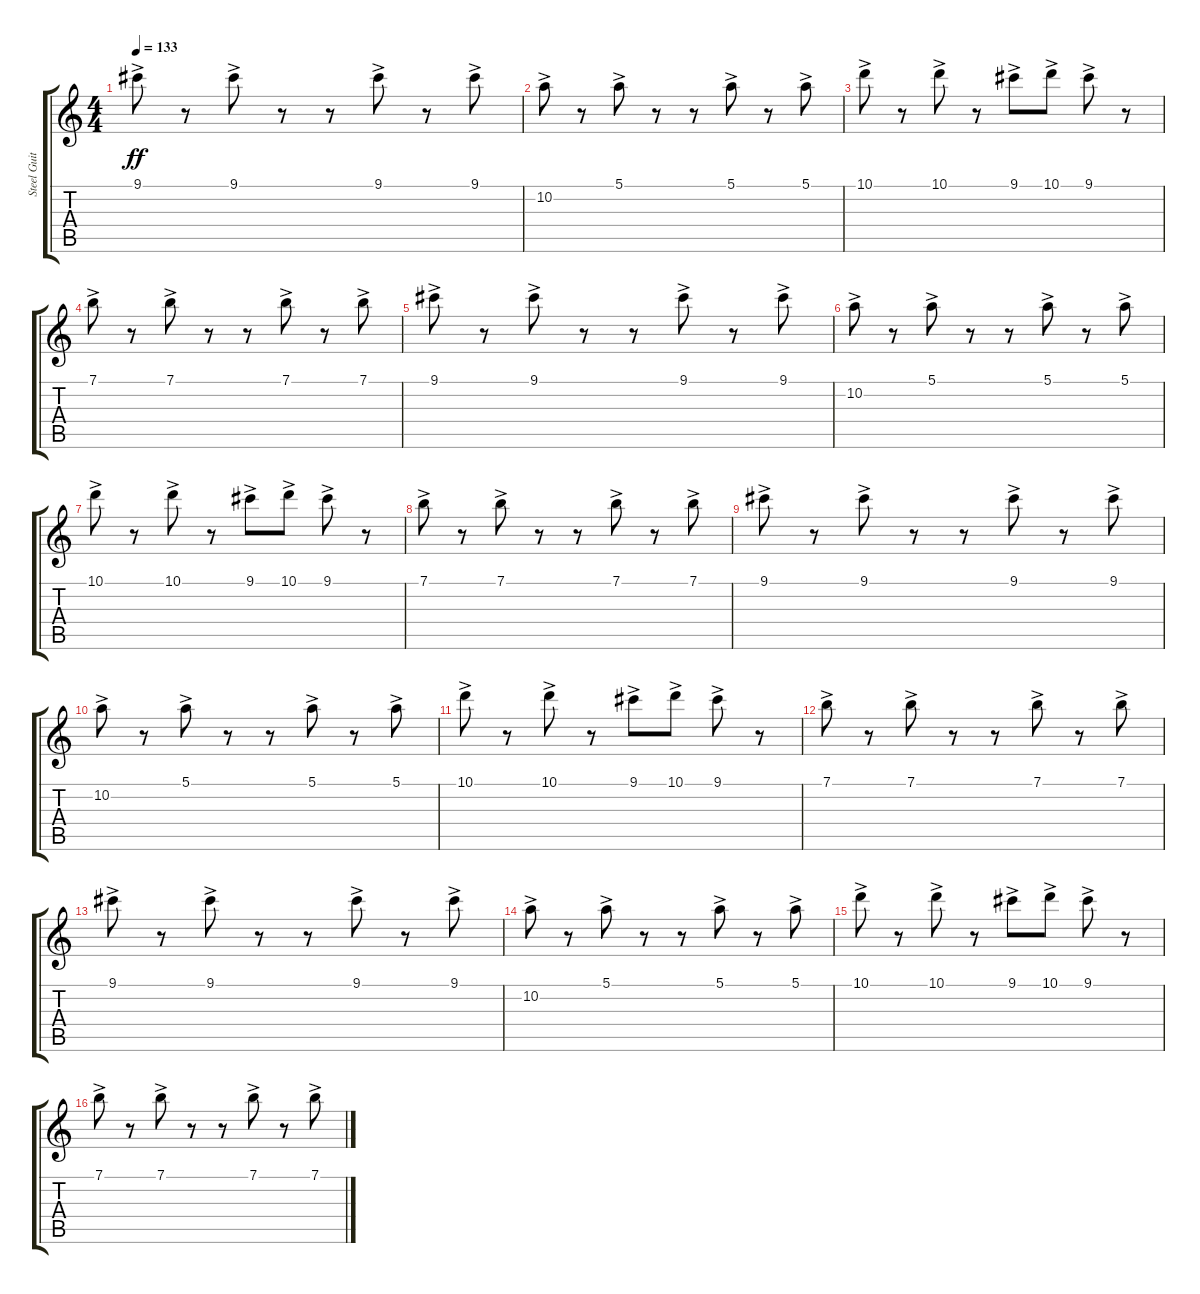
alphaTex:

\track ("Steel Guitar" "Steel Guit") {instrument acousticguitarsteel}
\staff {score tabs}
\tuning (E4 B3 G3 D3 A2 D2) {hide}
\ts (4 4)
\tempo 133
\clef g2
\ks c
9.1{ac}.8{dy ff} r.8 9.1{ac}.8 r.8 r.8 9.1{ac}.8 r.8 9.1{ac}.8 |
10.2{ac}.8 r.8 5.1{ac}.8 r.8 r.8 5.1{ac}.8 r.8 5.1{ac}.8 |
10.1{ac}.8 r.8 10.1{ac}.8 r.8 9.1{ac}.8 10.1{ac}.8 9.1{ac}.8 r.8 |
7.1{ac}.8 r.8 7.1{ac}.8 r.8 r.8 7.1{ac}.8 r.8 7.1{ac}.8 |
9.1{ac}.8 r.8 9.1{ac}.8 r.8 r.8 9.1{ac}.8 r.8 9.1{ac}.8 |
10.2{ac}.8 r.8 5.1{ac}.8 r.8 r.8 5.1{ac}.8 r.8 5.1{ac}.8 |
10.1{ac}.8 r.8 10.1{ac}.8 r.8 9.1{ac}.8 10.1{ac}.8 9.1{ac}.8 r.8 |
7.1{ac}.8 r.8 7.1{ac}.8 r.8 r.8 7.1{ac}.8 r.8 7.1{ac}.8 |
9.1{ac}.8 r.8 9.1{ac}.8 r.8 r.8 9.1{ac}.8 r.8 9.1{ac}.8 |
10.2{ac}.8 r.8 5.1{ac}.8 r.8 r.8 5.1{ac}.8 r.8 5.1{ac}.8 |
10.1{ac}.8 r.8 10.1{ac}.8 r.8 9.1{ac}.8 10.1{ac}.8 9.1{ac}.8 r.8 |
7.1{ac}.8 r.8 7.1{ac}.8 r.8 r.8 7.1{ac}.8 r.8 7.1{ac}.8 |
9.1{ac}.8 r.8 9.1{ac}.8 r.8 r.8 9.1{ac}.8 r.8 9.1{ac}.8 |
10.2{ac}.8 r.8 5.1{ac}.8 r.8 r.8 5.1{ac}.8 r.8 5.1{ac}.8 |
10.1{ac}.8 r.8 10.1{ac}.8 r.8 9.1{ac}.8 10.1{ac}.8 9.1{ac}.8 r.8 |
7.1{ac}.8 r.8 7.1{ac}.8 r.8 r.8 7.1{ac}.8 r.8 7.1{ac}.8
